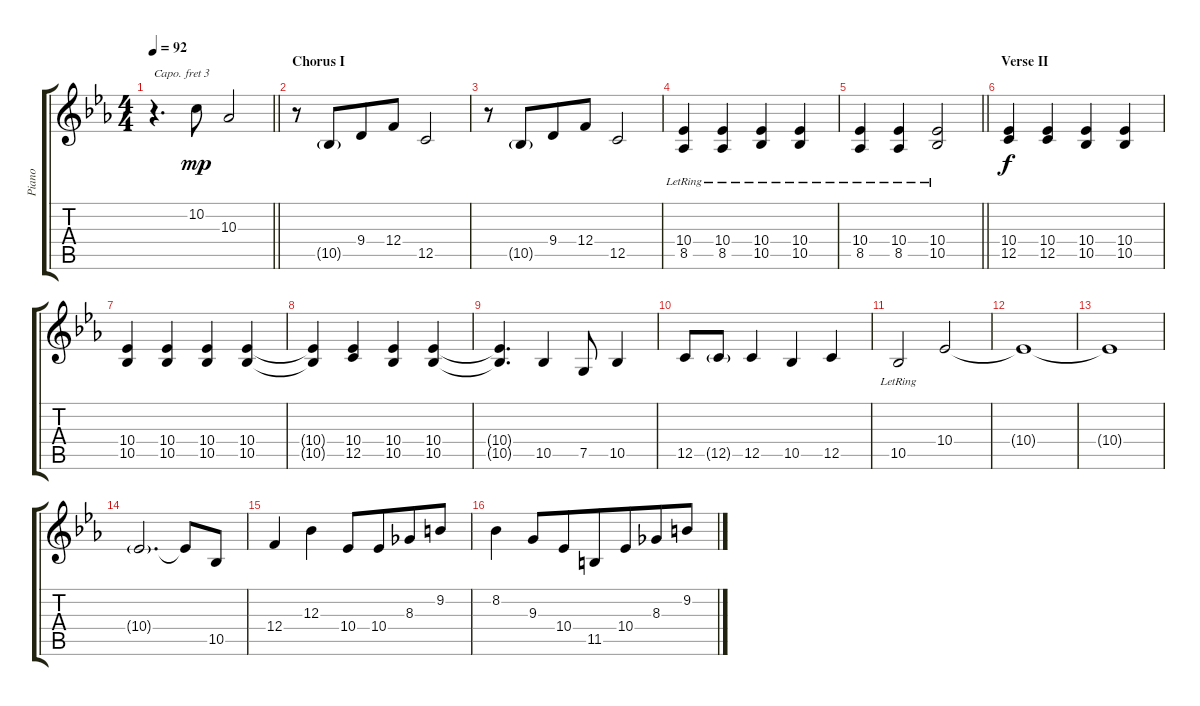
\track ("Piano" "Piano") {instrument brightacousticpiano}
\staff {score tabs}
\capo 3
\tuning (E4 B3 G3 D3 A2 E2) {hide}
\ts (4 4)
\tempo 92
\clef g2
\barLineRight lightlight
\ks eb
r.4{d dy mp} 10.2.8 10.3.2 |
\section ("" "Chorus I")
r.8 10.5{g}.8{beam merge} 9.4.8 12.4.8 12.5.2 |
r.8 10.5{g}.8{beam merge} 9.4.8 12.4.8 12.5.2 |
(10.4{lr} 8.5{lr}).4 (10.4{lr} 8.5{lr}).4 (10.4{lr} 10.5{lr}).4 (10.4{lr} 10.5{lr}).4 |
\barLineRight lightlight
(10.4{lr} 8.5{lr}).4 (10.4{lr} 8.5{lr}).4 (10.4{lr} 10.5{lr}).2 |
\section ("" "Verse II")
(10.4 12.5).4{dy f} (10.4 12.5).4 (10.4 10.5).4 (10.4 10.5).4 |
(10.4 10.5).4 (10.4 10.5).4 (10.4 10.5).4 (10.4 10.5).4 |
(10.4{t} 10.5{t}).4 (10.4 12.5).4 (10.4 10.5).4 (10.4 10.5).4 |
(10.4{t} 10.5{t}).4{d} 10.5.4 7.5.8 10.5.4 |
12.5.8 12.5{g}.8 12.5.4 10.5.4 12.5.4 |
10.5{lr}.2 10.4.2 |
10.4{t}.1 |
10.4{t}.1 |
10.4{g}.2{d} 10.4{t}.8 10.5.8 |
12.4.4 12.3.4 10.4.8 10.4.8{beam merge} 8.3.8 9.2.8 |
8.2.4 9.3.8 10.4.8{beam merge} 11.5.8 10.4.8{beam merge} 8.3.8 9.2.8
